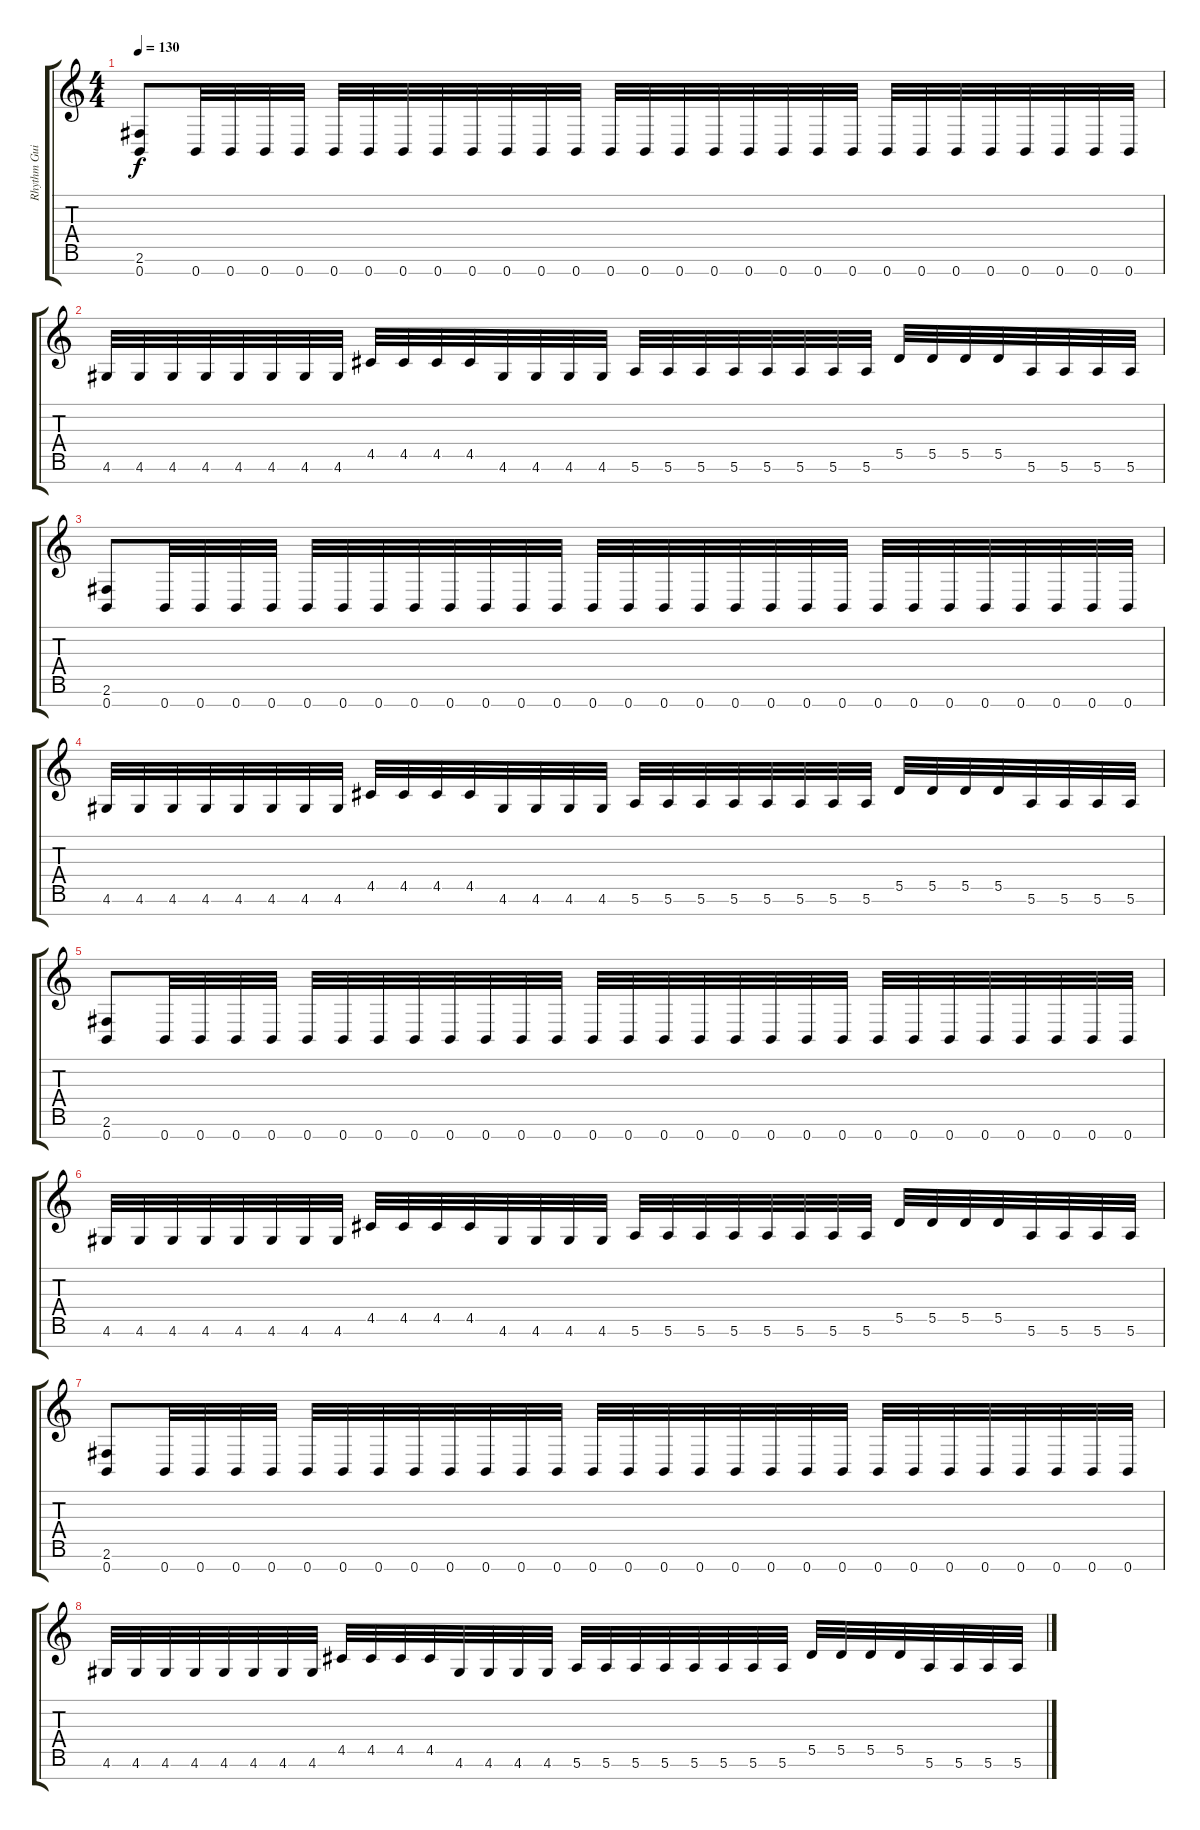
\track ("Rhythm Guitar L" "Rhythm Gui") {instrument overdrivenguitar}
\staff {score tabs}
\tuning (E4 B3 G3 D3 A2 E2 B1) {hide}
\ts (4 4)
\tempo 130
\clef g2
\ks c
(2.6 0.7).8{dy f} 0.7.32 0.7.32 0.7.32 0.7.32 0.7.32 0.7.32 0.7.32 0.7.32 0.7.32 0.7.32 0.7.32 0.7.32 0.7.32 0.7.32 0.7.32 0.7.32 0.7.32 0.7.32 0.7.32 0.7.32 0.7.32 0.7.32 0.7.32 0.7.32 0.7.32 0.7.32 0.7.32 0.7.32 |
4.6.32 4.6.32 4.6.32 4.6.32 4.6.32 4.6.32 4.6.32 4.6.32 4.5.32 4.5.32 4.5.32 4.5.32 4.6.32 4.6.32 4.6.32 4.6.32 5.6.32 5.6.32 5.6.32 5.6.32 5.6.32 5.6.32 5.6.32 5.6.32 5.5.32 5.5.32 5.5.32 5.5.32 5.6.32 5.6.32 5.6.32 5.6.32 |
(2.6 0.7).8 0.7.32 0.7.32 0.7.32 0.7.32 0.7.32 0.7.32 0.7.32 0.7.32 0.7.32 0.7.32 0.7.32 0.7.32 0.7.32 0.7.32 0.7.32 0.7.32 0.7.32 0.7.32 0.7.32 0.7.32 0.7.32 0.7.32 0.7.32 0.7.32 0.7.32 0.7.32 0.7.32 0.7.32 |
4.6.32 4.6.32 4.6.32 4.6.32 4.6.32 4.6.32 4.6.32 4.6.32 4.5.32 4.5.32 4.5.32 4.5.32 4.6.32 4.6.32 4.6.32 4.6.32 5.6.32 5.6.32 5.6.32 5.6.32 5.6.32 5.6.32 5.6.32 5.6.32 5.5.32 5.5.32 5.5.32 5.5.32 5.6.32 5.6.32 5.6.32 5.6.32 |
(2.6 0.7).8 0.7.32 0.7.32 0.7.32 0.7.32 0.7.32 0.7.32 0.7.32 0.7.32 0.7.32 0.7.32 0.7.32 0.7.32 0.7.32 0.7.32 0.7.32 0.7.32 0.7.32 0.7.32 0.7.32 0.7.32 0.7.32 0.7.32 0.7.32 0.7.32 0.7.32 0.7.32 0.7.32 0.7.32 |
4.6.32 4.6.32 4.6.32 4.6.32 4.6.32 4.6.32 4.6.32 4.6.32 4.5.32 4.5.32 4.5.32 4.5.32 4.6.32 4.6.32 4.6.32 4.6.32 5.6.32 5.6.32 5.6.32 5.6.32 5.6.32 5.6.32 5.6.32 5.6.32 5.5.32 5.5.32 5.5.32 5.5.32 5.6.32 5.6.32 5.6.32 5.6.32 |
(2.6 0.7).8 0.7.32 0.7.32 0.7.32 0.7.32 0.7.32 0.7.32 0.7.32 0.7.32 0.7.32 0.7.32 0.7.32 0.7.32 0.7.32 0.7.32 0.7.32 0.7.32 0.7.32 0.7.32 0.7.32 0.7.32 0.7.32 0.7.32 0.7.32 0.7.32 0.7.32 0.7.32 0.7.32 0.7.32 |
4.6.32 4.6.32 4.6.32 4.6.32 4.6.32 4.6.32 4.6.32 4.6.32 4.5.32 4.5.32 4.5.32 4.5.32 4.6.32 4.6.32 4.6.32 4.6.32 5.6.32 5.6.32 5.6.32 5.6.32 5.6.32 5.6.32 5.6.32 5.6.32 5.5.32 5.5.32 5.5.32 5.5.32 5.6.32 5.6.32 5.6.32 5.6.32
